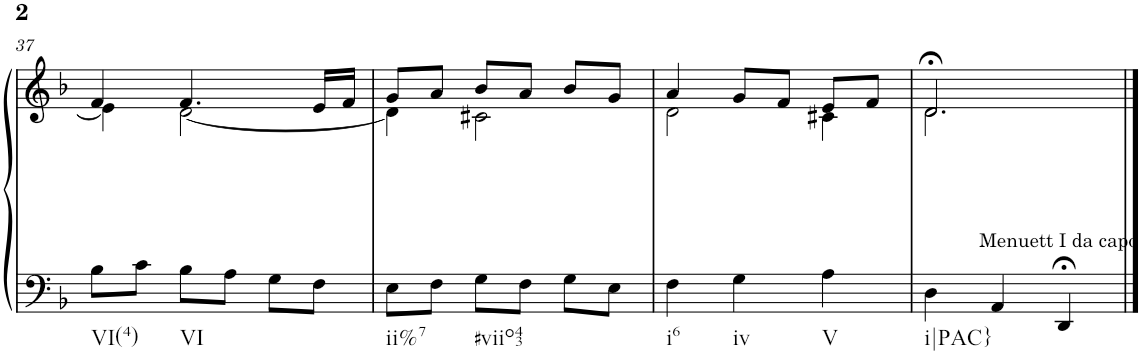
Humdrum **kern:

**kern	**kern
*part1	*part1
*staff2	*staff1
*I"Piano	*
*I'Pno.	*
!!LO:PB:g=z
*clefF4	*clefG2
*k[b-]	*k[b-]
*M3/4	*M3/4
=37	=37
*^	*^
!LO:TX:b:t=VI(4)	!	!	!
!LO:TX:b:t=VI	!	!	!
2.ryy	8B-\L	4f/	4e\]
.	8c\J	.	.
.	8B-\L	4.f/	[2d\
.	8A\J	.	.
.	8G\L	.	.
.	8F\J	16e/LL	.
.	.	16f/JJ	.
=38	=38	=38	=38
!LO:TX:b:t=ii%7	!	!	!
!LO:TX:b:t=#viio43	!	!	!
2.ryy	8E\L	8g/L	4d\]
.	8F\J	8a/J	.
.	8G\L	8b-/L	2c#X\
.	8F\J	8a/J	.
.	8G\L	8b-/L	.
.	8E\J	8g/J	.
=39	=39	=39	=39
!LO:TX:b:t=i6	!	!	!
!LO:TX:b:t=iv	!	!	!
!LO:TX:b:t=V	!	!	!
2.ryy	4F\	4a/	2d\
.	4G\	8g/L	.
.	.	8f/J	.
.	4A\	8e/L	4c#X\
.	.	8f/J	.
=40	=40	=40	=40
!LO:TX:b:t=i|PAC}	!	!	!
*	*	*	*^
2.ryy	4D\	2.d;</	2.d\	2ryy
.	4AA/	.	.	.
!	!	!	!	!LO:TX:b:t=Menuett I da capo
.	4DD;</	.	.	4ryy
*v	*v	*	*	*
*	*v	*v	*v
==	==
*-	*-
